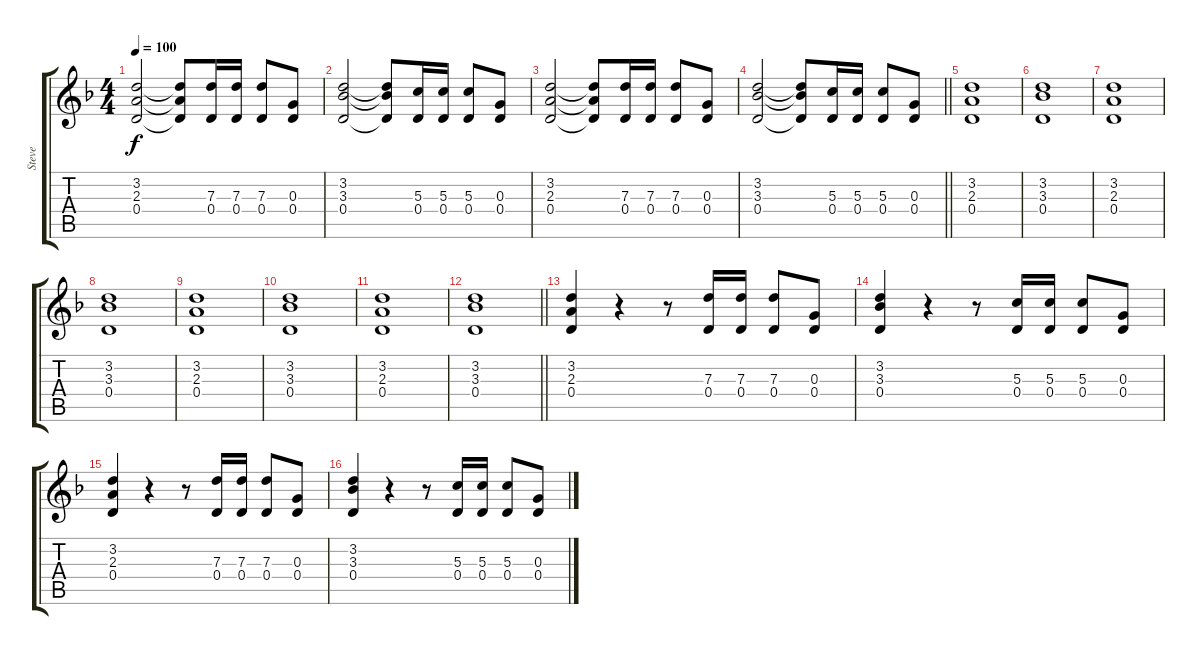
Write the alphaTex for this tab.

\track ("Steve" "Steve") {instrument distortionguitar}
\staff {score tabs}
\tuning (E4 B3 G3 D3 A2 E2) {hide}
\ts (4 4)
\tempo 100
\clef g2
\ks dminor
(3.2 2.3 0.4).2{dy f} (3.2{t} 2.3{t} 0.4{t}).8 (7.3 0.4).16 (7.3 0.4).16 (7.3 0.4).8 (0.3 0.4).8 |
(3.2 3.3 0.4).2 (3.2{t} 3.3{t} 0.4{t}).8 (5.3 0.4).16 (5.3 0.4).16 (5.3 0.4).8 (0.3 0.4).8 |
(3.2 2.3 0.4).2 (3.2{t} 2.3{t} 0.4{t}).8 (7.3 0.4).16 (7.3 0.4).16 (7.3 0.4).8 (0.3 0.4).8 |
\barLineRight lightlight
(3.2 3.3 0.4).2 (3.2{t} 3.3{t} 0.4{t}).8 (5.3 0.4).16 (5.3 0.4).16 (5.3 0.4).8 (0.3 0.4).8 |
(3.2 2.3 0.4).1 |
(3.2 3.3 0.4).1{instrument electricguitarclean} |
(3.2 2.3 0.4).1 |
(3.2 3.3 0.4).1 |
(3.2 2.3 0.4).1 |
(3.2 3.3 0.4).1 |
(3.2 2.3 0.4).1 |
\barLineRight lightlight
(3.2 3.3 0.4).1 |
(3.2 2.3 0.4).4{instrument distortionguitar} r.4 r.8 (7.3 0.4).16 (7.3 0.4).16 (7.3 0.4).8 (0.3 0.4).8 |
(3.2 3.3 0.4).4 r.4 r.8 (5.3 0.4).16 (5.3 0.4).16 (5.3 0.4).8 (0.3 0.4).8 |
(3.2 2.3 0.4).4 r.4 r.8 (7.3 0.4).16 (7.3 0.4).16 (7.3 0.4).8 (0.3 0.4).8 |
(3.2 3.3 0.4).4 r.4 r.8 (5.3 0.4).16 (5.3 0.4).16 (5.3 0.4).8 (0.3 0.4).8
